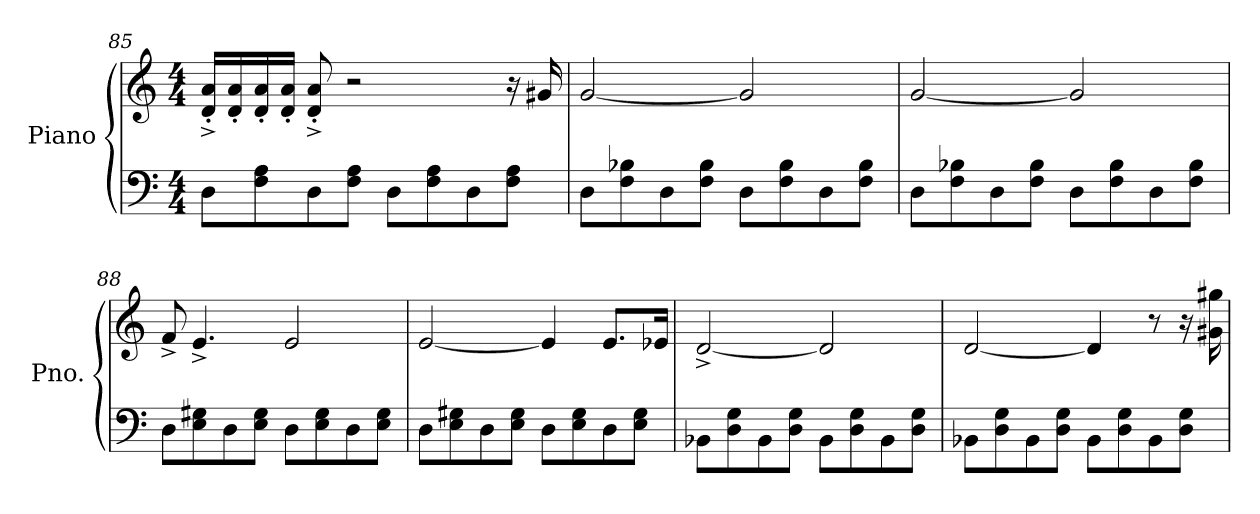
**kern	**kern
*part1	*part1
*staff2	*staff1
*I"Piano	*
*I'Pno.	*
!!LO:LB:g=z
*clefF4	*clefG2
*k[]	*k[]
*M4/4	*M4/4
=85	=85
8D\L	16d/'^ 16a/'^LL
.	16d/' 16a/'
8F\ 8A\	16d/' 16a/'
.	16d/' 16a/'JJ
8D\	8d/'^ 8a/'^
8F\ 8A\J	2r
8D\L	.
8F\ 8A\	.
8D\	.
8F\ 8A\J	16r
.	16g#X/
=86	=86
8D\L	[2g/
8F\ 8B-X\	.
8D\	.
8F\ 8B-\J	.
8D\L	2g/]
8F\ 8B-\	.
8D\	.
8F\ 8B-\J	.
=87	=87
8D\L	[2g/
8F\ 8B-X\	.
8D\	.
8F\ 8B-\J	.
8D\L	2g/]
8F\ 8B-\	.
8D\	.
8F\ 8B-\J	.
=88	=88
8D\L	8f^/
8E\ 8G#X\	4.e^/
8D\	.
8E\ 8G#\J	.
8D\L	2e/
8E\ 8G#\	.
8D\	.
8E\ 8G#\J	.
=89	=89
8D\L	[2e/
8E\ 8G#X\	.
8D\	.
8E\ 8G#\J	.
8D\L	4e/]
8E\ 8G#\	.
8D\	8.e/L
8E\ 8G#\J	.
.	16e-X/Jk
!!LO:LB:g=z
=90	=90
8BB-X\L	[2d^/
8D\ 8G\	.
8BB-\	.
8D\ 8G\J	.
8BB-\L	2d/]
8D\ 8G\	.
8BB-\	.
8D\ 8G\J	.
=91	=91
8BB-X\L	[2d/
8D\ 8G\	.
8BB-\	.
8D\ 8G\J	.
8BB-\L	4d/]
8D\ 8G\	.
8BB-\	8r
8D\ 8G\J	16r
.	16g#X\ 16gg#X\
=	=
*-	*-
